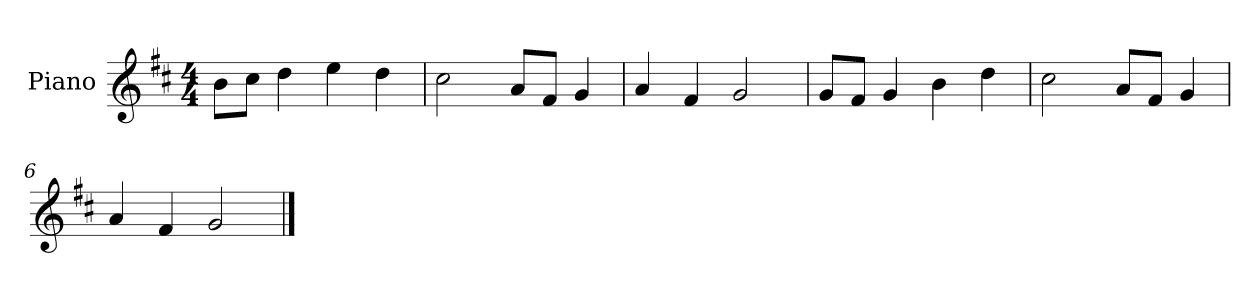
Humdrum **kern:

**kern
*part1
*staff1
*I"Piano
*I'P-no
*clefG2
*k[f#c#]
*M4/4
*MM90
=1
8b\L
8cc#\J
4dd\
4ee\
4dd\
=2
2cc#\
8a/L
8f#/J
4g/
=3
4a/
4f#/
2g/
=4
8g/L
8f#/J
4g/
4b\
4dd\
=5
2cc#\
8a/L
8f#/J
4g/
=6
4a/
4f#/
2g/
==
*-
